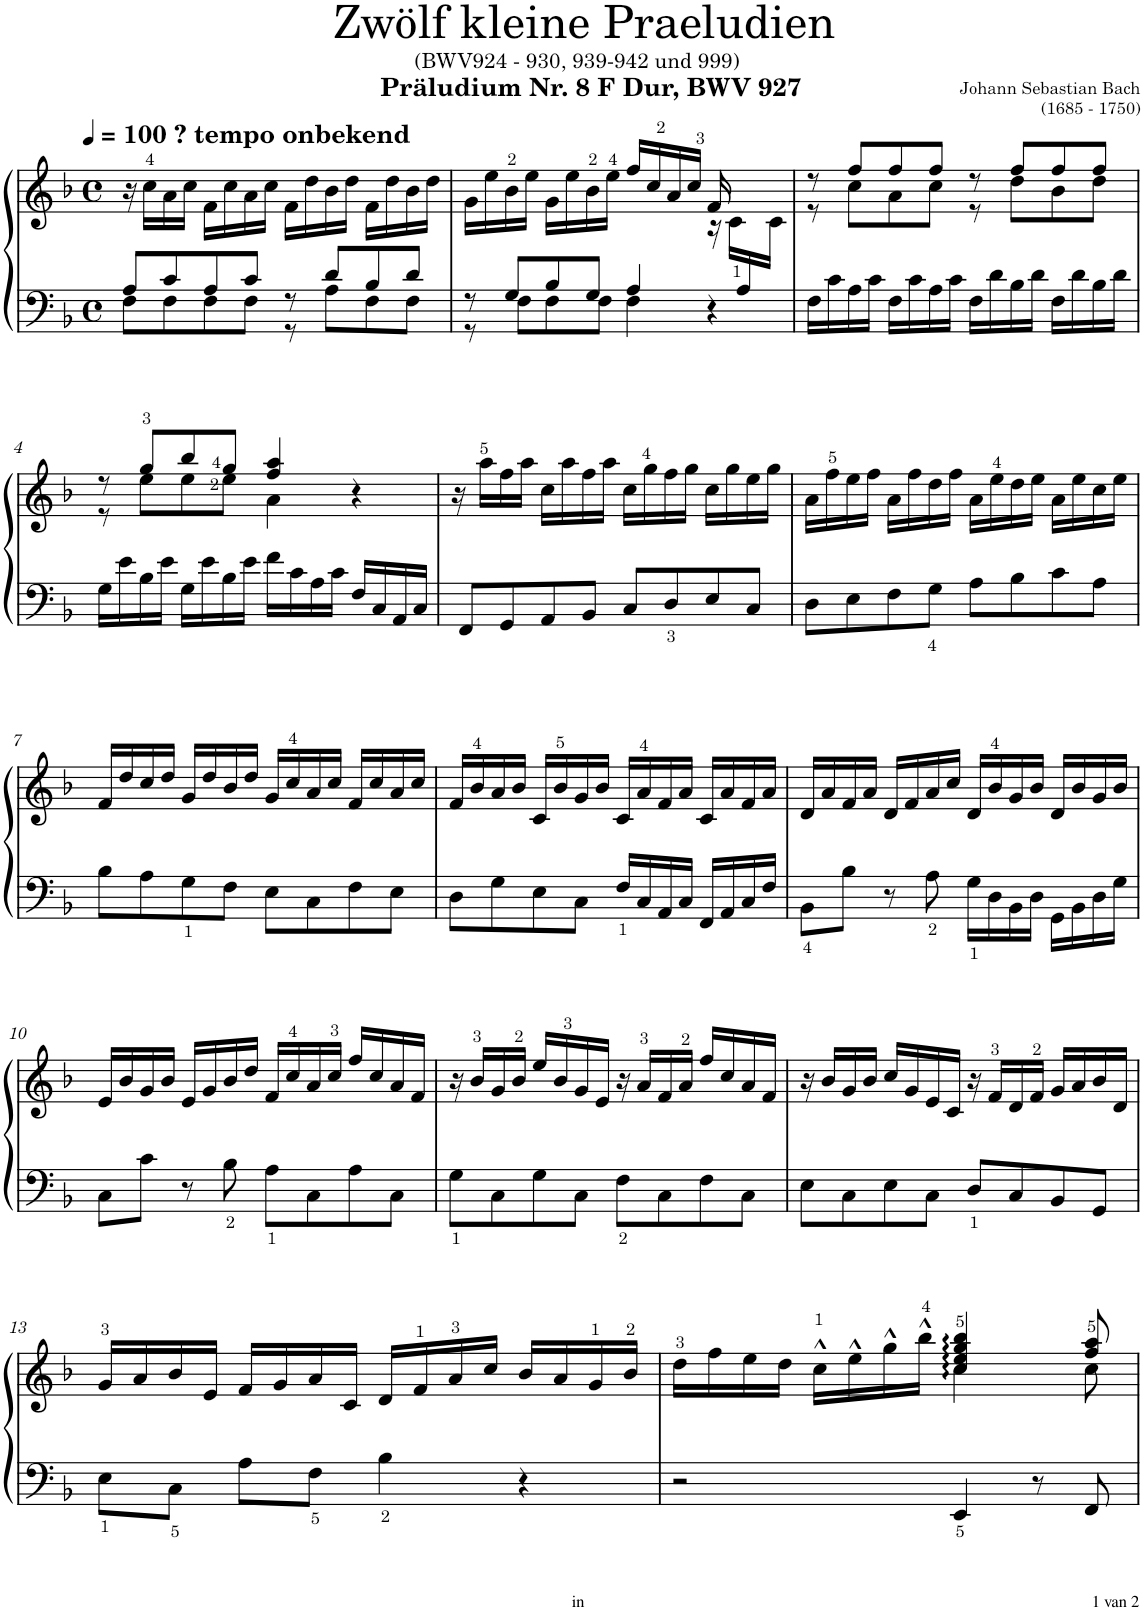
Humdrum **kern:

**kern	**kern
*part1	*part1
*staff2	*staff1
*I"Klavír	*
*I'Klv.	*
*clefF4	*clefG2
*k[b-]	*k[b-]
*M4/4	*M4/4
*met(c)	*met(c)
*MM100	*MM100
=1	=1
*^	*
!	!	!LO:TX:a:B:t=? tempo onbekend
8A/L	8F\L	16r
!	!	!LO:TX:a:B:t=Präludium Nr. 8 F Dur, BWV 927
.	.	16cc\LL
8c/	8F\	16a\
.	.	16cc\JJ
8A/	8F\	16f\LL
.	.	16cc\
8c/J	8F\J	16a\
.	.	16cc\JJ
8r	8r	16f\LL
.	.	16dd\
8d/L	8A\L	16b-\
.	.	16dd\JJ
8B-/	8F\	16f\LL
.	.	16dd\
8d/J	8F\J	16b-\
.	.	16dd\JJ
=2	=2	=2
*	*^	*^
2..ryy	8r	8r	16g\LL	2.ryy
.	.	.	16ee\	.
.	8G/L	8F\L	16b-\	.
.	.	.	16ee\JJ	.
.	8B-/	8F\	16g\LL	.
.	.	.	16ee\	.
.	8G/J	8F\J	16b-\	.
.	.	.	16ee\JJ	.
.	4A/	4F\	16ff/LL	.
.	.	.	16cc/	.
.	.	.	16a/	.
.	.	.	16cc/JJ	.
.	4r	4ryy	16f/	16r
.	.	.	16ryy	16c\LL
16A/	.	.	16ryy	16ryy
16ryy	.	.	16ryy	16c\JJ
*v	*v	*v	*	*
=3	=3	=3
16F\LL	8r	8r
16c\	.	.
16A\	8ff/L	8cc\L
16c\JJ	.	.
16F\LL	8ff/	8a\
16c\	.	.
16A\	8ff/J	8cc\J
16c\JJ	.	.
16F\LL	8r	8r
16d\	.	.
16B-\	8ff/L	8dd\L
16d\JJ	.	.
16F\LL	8ff/	8b-\
16d\	.	.
16B-\	8ff/J	8dd\J
16d\JJ	.	.
!!LO:LB:g=z	!!
=4	=4	=4
16G\LL	8r	8r
16e\	.	.
16B-\	8gg/L	8ee\L
16e\JJ	.	.
16G\LL	8bb-/	8ee\
16e\	.	.
16B-\	8gg/J	8ee\J
16e\JJ	.	.
16f\LL	4ff/ 4aa/	4a\
16c\	.	.
16A\	.	.
16c\JJ	.	.
16F/LL	4r	4ryy
16C/	.	.
16AA/	.	.
16C/JJ	.	.
*	*v	*v
=5	=5
8FF/L	16r
.	16aa\LL
8GG/	16ff\
.	16aa\JJ
8AA/	16cc\LL
.	16aa\
8BB-/J	16ff\
.	16aa\JJ
8C/L	16cc\LL
.	16gg\
8D/	16ff\
.	16gg\JJ
8E/	16cc\LL
.	16gg\
8C/J	16ee\
.	16gg\JJ
=6	=6
8D\L	16a\LL
.	16ff\
8E\	16ee\
.	16ff\JJ
8F\	16a\LL
.	16ff\
8G\J	16dd\
.	16ff\JJ
8A\L	16a\LL
.	16ee\
8B-\	16dd\
.	16ee\JJ
8c\	16a\LL
.	16ee\
8A\J	16cc\
.	16ee\JJ
!!LO:LB:g=z
=7	=7
8B-\L	16f/LL
.	16dd/
8A\	16cc/
.	16dd/JJ
8G\	16g/LL
.	16dd/
8F\J	16b-/
.	16dd/JJ
8E\L	16g/LL
.	16cc/
8C\	16a/
.	16cc/JJ
8F\	16f/LL
.	16cc/
8E\J	16a/
.	16cc/JJ
=8	=8
8D\L	16f/LL
.	16b-/
8G\	16a/
.	16b-/JJ
8E\	16c/LL
.	16b-/
8C\J	16g/
.	16b-/JJ
16F/LL	16c/LL
16C/	16a/
16AA/	16f/
16C/JJ	16a/JJ
16FF/LL	16c/LL
16AA/	16a/
16C/	16f/
16F/JJ	16a/JJ
=9	=9
8BB-\L	16d/LL
.	16a/
8B-\J	16f/
.	16a/JJ
8r	16d/LL
.	16f/
8A\	16a/
.	16cc/JJ
16G\LL	16d/LL
16D\	16b-/
16BB-\	16g/
16D\JJ	16b-/JJ
16GG\LL	16d/LL
16BB-\	16b-/
16D\	16g/
16G\JJ	16b-/JJ
!!LO:LB:g=z
=10	=10
8C\L	16e/LL
.	16b-/
8c\J	16g/
.	16b-/JJ
8r	16e/LL
.	16g/
8B-\	16b-/
.	16dd/JJ
8A\L	16f/LL
.	16cc/
8C\	16a/
.	16cc/JJ
8A\	16ff/LL
.	16cc/
8C\J	16a/
.	16f/JJ
=11	=11
8G\L	16r
.	16b-/LL
8C\	16g/
.	16b-/JJ
8G\	16ee/LL
.	16b-/
8C\J	16g/
.	16e/JJ
8F\L	16r
.	16a/LL
8C\	16f/
.	16a/JJ
8F\	16ff/LL
.	16cc/
8C\J	16a/
.	16f/JJ
=12	=12
8E\L	16r
.	16b-/LL
8C\	16g/
.	16b-/JJ
8E\	16cc/LL
.	16g/
8C\J	16e/
.	16c/JJ
8D/L	16r
.	16f/LL
8C/	16d/
.	16f/JJ
8BB-/	16g/LL
.	16a/
8GG/J	16b-/
.	16d/JJ
!!LO:LB:g=z
=13	=13
8E\L	16g/LL
.	16a/
8C\J	16b-/
.	16e/JJ
8A\L	16f/LL
.	16g/
8F\J	16a/
.	16c/JJ
4B-\	16d/LL
.	16f/
.	16a/
.	16cc/JJ
4r	16b-/LL
.	16a/
.	16g/
.	16b-/JJ
=14	=14
*	*^
2r	16dd\LL	2ryy
.	16ff\	.
.	16ee\	.
.	16dd\JJ	.
.	16cc^^\LL	.
.	16ee^^\	.
.	16gg^^\	.
.	16bb-^^\JJ	.
4EE/	4cc/: 4ee/: 4gg/: 4bb-/:	4cc\
8r	8ryy	8ryy
8FF/	8ff/ 8aa/	8cc\
*	*v	*v
=	=
*-	*-
